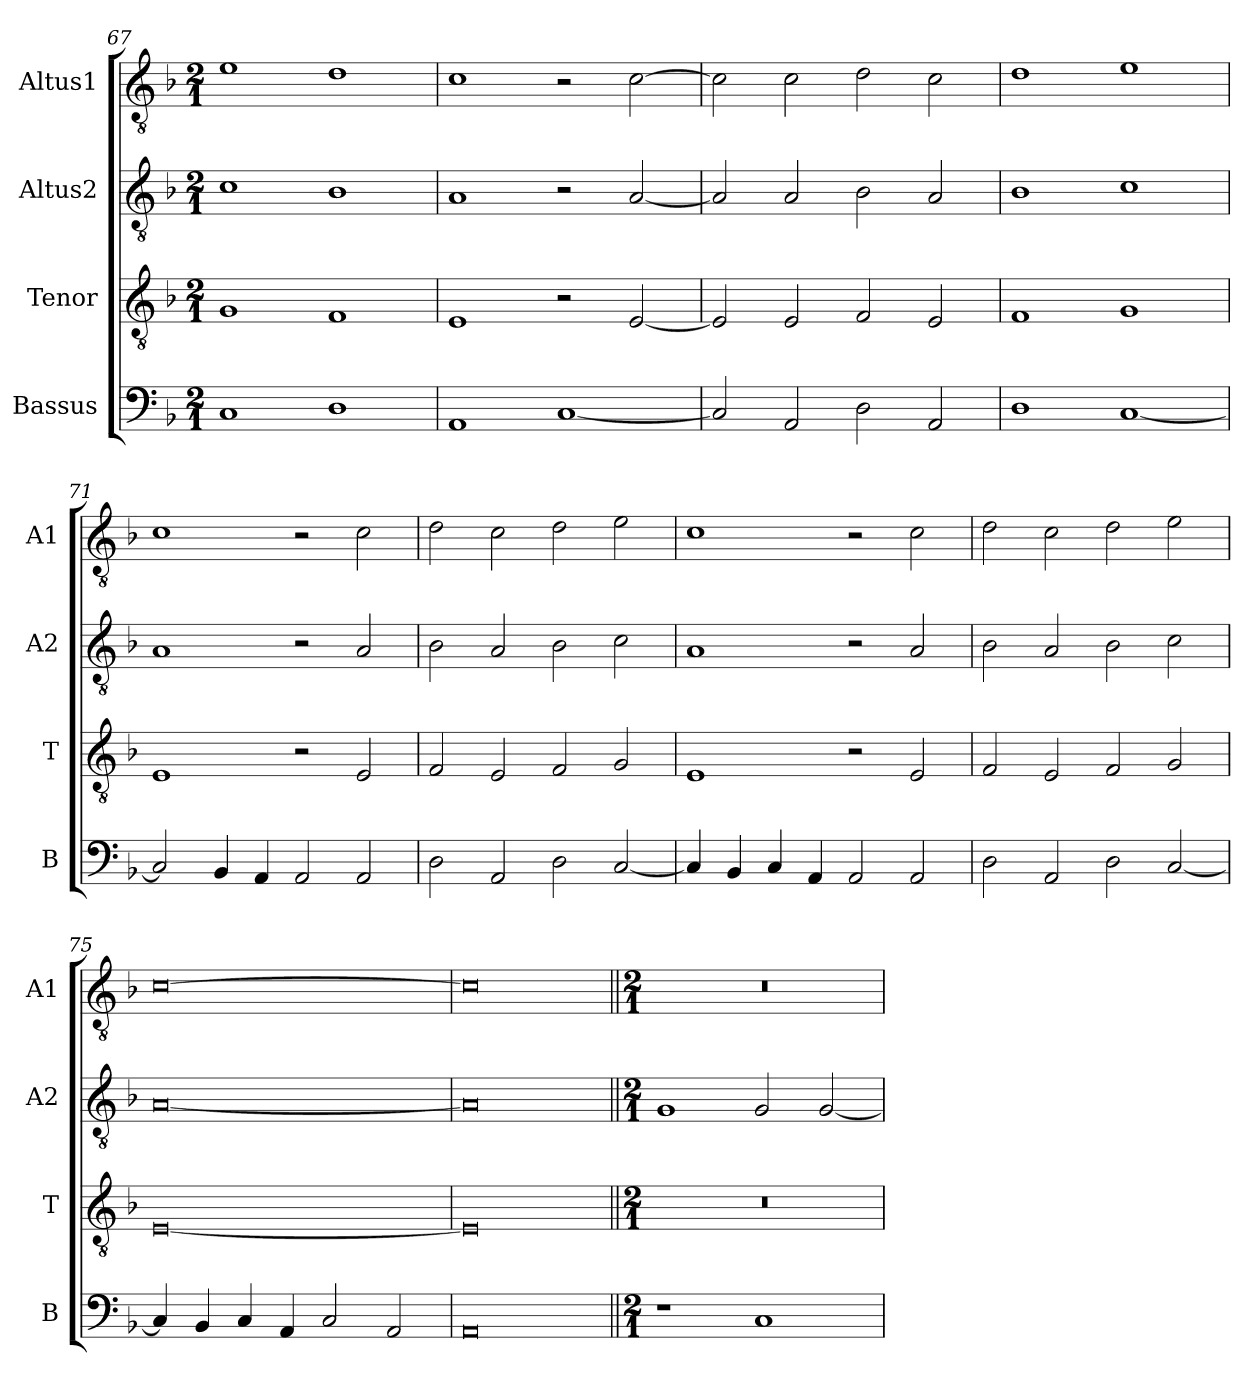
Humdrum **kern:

**kern	**kern	**kern	**kern
*part4	*part3	*part2	*part1
*staff4	*staff3	*staff2	*staff1
*I"Bassus	*I"Tenor	*I"Altus2	*I"Altus1
*I'B	*I'T	*I'A2	*I'A1
*clefF4	*clefGv2	*clefGv2	*clefGv2
*k[b-]	*k[b-]	*k[b-]	*k[b-]
*M2/1	*M2/1	*M2/1	*M2/1
=67	=67	=67	=67
1C	1G	1c	1e
1D	1F	1B-	1d
=68	=68	=68	=68
1AA	1E	1A	1c
[1C	2r	2r	2r
.	[2E/	[2A/	[2c\
=69	=69	=69	=69
2C/]	2E/]	2A/]	2c\]
2AA/	2E/	2A/	2c\
2D\	2F/	2B-\	2d\
2AA/	2E/	2A/	2c\
=70	=70	=70	=70
1D	1F	1B-	1d
[1C	1G	1c	1e
=71	=71	=71	=71
2C/]	1E	1A	1c
4BB-/	.	.	.
4AA/	.	.	.
2AA/	2r	2r	2r
2AA/	2E/	2A/	2c\
=72	=72	=72	=72
2D\	2F/	2B-\	2d\
2AA/	2E/	2A/	2c\
2D\	2F/	2B-\	2d\
[2C/	2G/	2c\	2e\
=73	=73	=73	=73
4C/]	1E	1A	1c
4BB-/	.	.	.
4C/	.	.	.
4AA/	.	.	.
2AA/	2r	2r	2r
2AA/	2E/	2A/	2c\
=74	=74	=74	=74
2D\	2F/	2B-\	2d\
2AA/	2E/	2A/	2c\
2D\	2F/	2B-\	2d\
[2C/	2G/	2c\	2e\
=75	=75	=75	=75
4C/]	[0E	[0A	[0c
4BB-/	.	.	.
4C/	.	.	.
4AA/	.	.	.
2C/	.	.	.
2AA/	.	.	.
=76	=76	=76	=76
0AA	0E]	0A]	0c]
!!LO:LB:g=z
=77||	=77||	=77||	=77||
*M2/1	*M2/1	*M2/1	*M2/1
1r	0r	1G	0r
1C	.	2G/	.
.	.	[2G/	.
=	=	=	=
*-	*-	*-	*-
